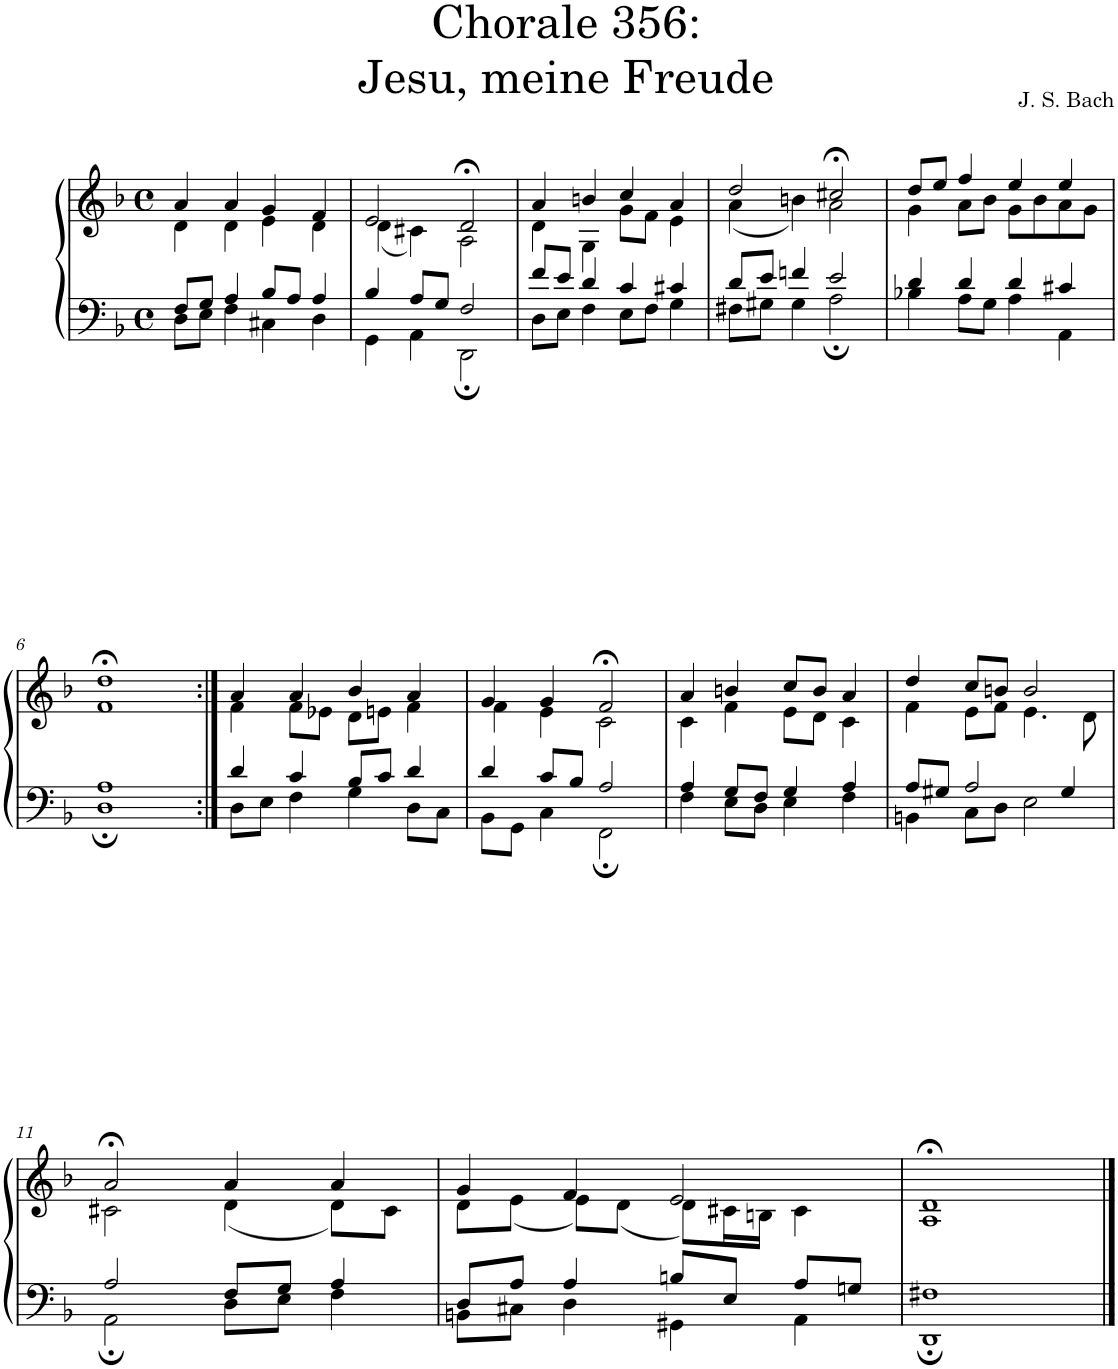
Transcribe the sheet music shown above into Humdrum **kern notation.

**kern	**kern
*part1	*part1
*staff2	*staff1
*I"S,A	*
*clefF4	*clefG2
*k[b-]	*k[b-]
*M4/4	*M4/4
*met(c)	*met(c)
=1	=1
*^	*^
8F/L	8D\L	4a/	4d\
8G/J	8E\J	.	.
4A/	4F\	4a/	4d\
8B-/L	4C#X\	4g/	4e\
8A/J	.	.	.
4A/	4D\	4f/	4d\
=2	=2	=2	=2
4B-/	4GG\	2e/	(<4d\
8A/L	4AA\	.	4c#X\)
8G/J	.	.	.
2F/	2DD;\	2d;</	2A\
=3	=3	=3	=3
8f/L	8D\L	4a/	4d\
8e/J	8E\J	.	.
4d/	4F\	4bn/	4G\
4c/	8E\L	4cc/	8g\L
.	8F\J	.	8f\J
4c#X/	4G\	4a/	4e\
=4	=4	=4	=4
8d/L	8F#X\L	2dd/	(<4a\
8e/J	8G#X\J	.	.
4fn/	4G#\	.	4bn\)
2e/	2A;\	2cc#X;</	2a\
=5	=5	=5	=5
4d/	4B-X\	8dd/L	4g\
.	.	8ee/J	.
4d/	8A\L	4ff/	8a\L
.	8G\J	.	8b-\J
4d/	4A\	4ee/	8g\L
.	.	.	8b-\
4c#X/	4AA\	4ee/	8a\
.	.	.	8g\J
!!LO:LB:g=z	!!
=6	=6	=6	=6
1A	1D;	1dd;<	1f
=7:|!	=7:|!	=7:|!	=7:|!
4d/	8D\L	4a/	4f\
.	8E\J	.	.
4c/	4F\	4a/	8f\L
.	.	.	8e-X\J
8B-/L	4G\	4b-/	8d\L
8c/J	.	.	8en\J
4d/	8D\L	4a/	4f\
.	8C\J	.	.
=8	=8	=8	=8
4d/	8BB-\L	4g/	4f\
.	8GG\J	.	.
8c/L	4C\	4g/	4e\
8B-/J	.	.	.
2A/	2FF;\	2f;</	2c\
=9	=9	=9	=9
4A/	4F\	4a/	4c\
8G/L	8E\L	4bn/	4f\
8F/J	8D\J	.	.
4G/	4E\	8cc/L	8e\L
.	.	8b/J	8d\J
4A/	4F\	4a/	4c\
=10	=10	=10	=10
8A/L	4BBn\	4dd/	4f\
8G#X/J	.	.	.
2A/	8C\L	8cc/L	8e\L
.	8D\J	8bn/J	8f\J
.	2E\	2b/	4.e\
4G#/	.	.	.
.	.	.	8d\
!!LO:LB:g=z	!!
=11	=11	=11	=11
2A/	2AA;\	2a;</	2c#X\
8F/L	8D\L	4a/	(<4d\
8G/J	8E\J	.	.
4A/	4F\	4a/	8d\L)
.	.	.	8c#\J
=12	=12	=12	=12
8D/L	8BBn\L	4g/	8d\L
8A/J	8C#X\J	.	(<8e\J
4A/	4D\	4f/	8e\L)
.	.	.	(<8d\J
8Bn/L	4GG#X\	2e/	8d\L)
8E/J	.	.	16c#X\L
.	.	.	16Bn\JJ
8A/L	4AA\	.	4c#\
8Gn/J	.	.	.
=13	=13	=13	=13
1F#X	1DD;	1d;<	1A
*v	*v	*	*
*	*v	*v
==	==
*-	*-
